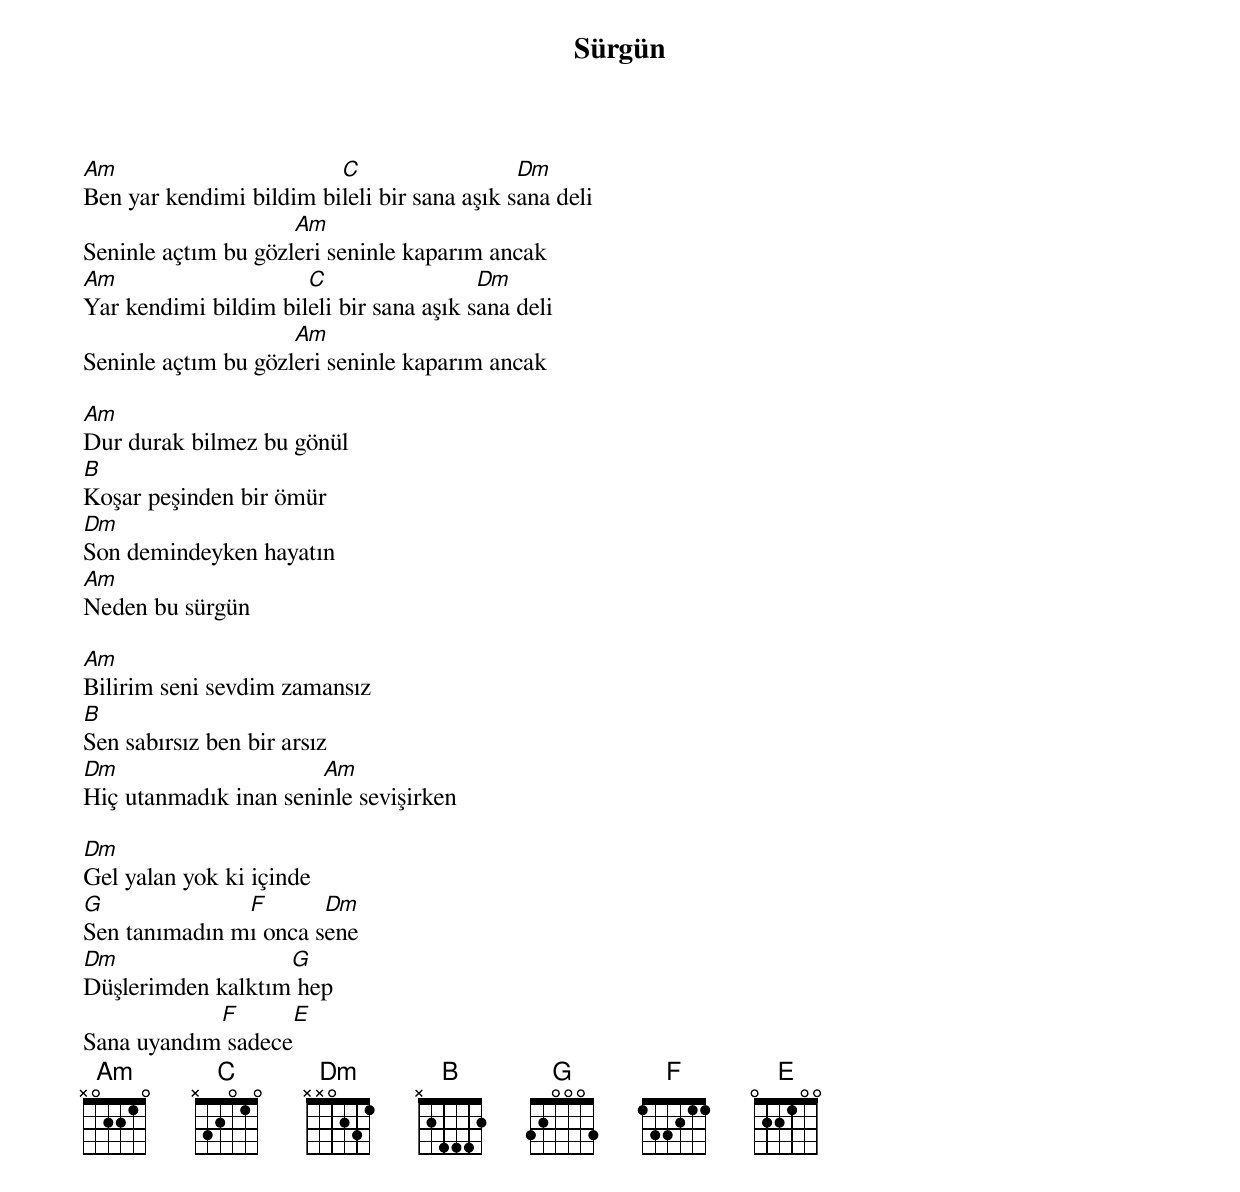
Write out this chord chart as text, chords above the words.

{title: Sürgün}
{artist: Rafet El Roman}

Am                       C                   Dm
Ben yar kendimi bildim bileli bir sana aşık sana deli
                     Am
Seninle açtım bu gözleri seninle kaparım ancak
Am                    C                  Dm
Yar kendimi bildim bileli bir sana aşık sana deli
                     Am
Seninle açtım bu gözleri seninle kaparım ancak

Am
Dur durak bilmez bu gönül
B
Koşar peşinden bir ömür
Dm
Son demindeyken hayatın
Am
Neden bu sürgün

Am
Bilirim seni sevdim zamansız
B
Sen sabırsız ben bir arsız
Dm                     Am
Hiç utanmadık inan seninle sevişirken

Dm
Gel yalan yok ki içinde
G              F       Dm
Sen tanımadın mı onca sene
Dm                 G
Düşlerimden kalktım hep
            F       E
Sana uyandım sadece
